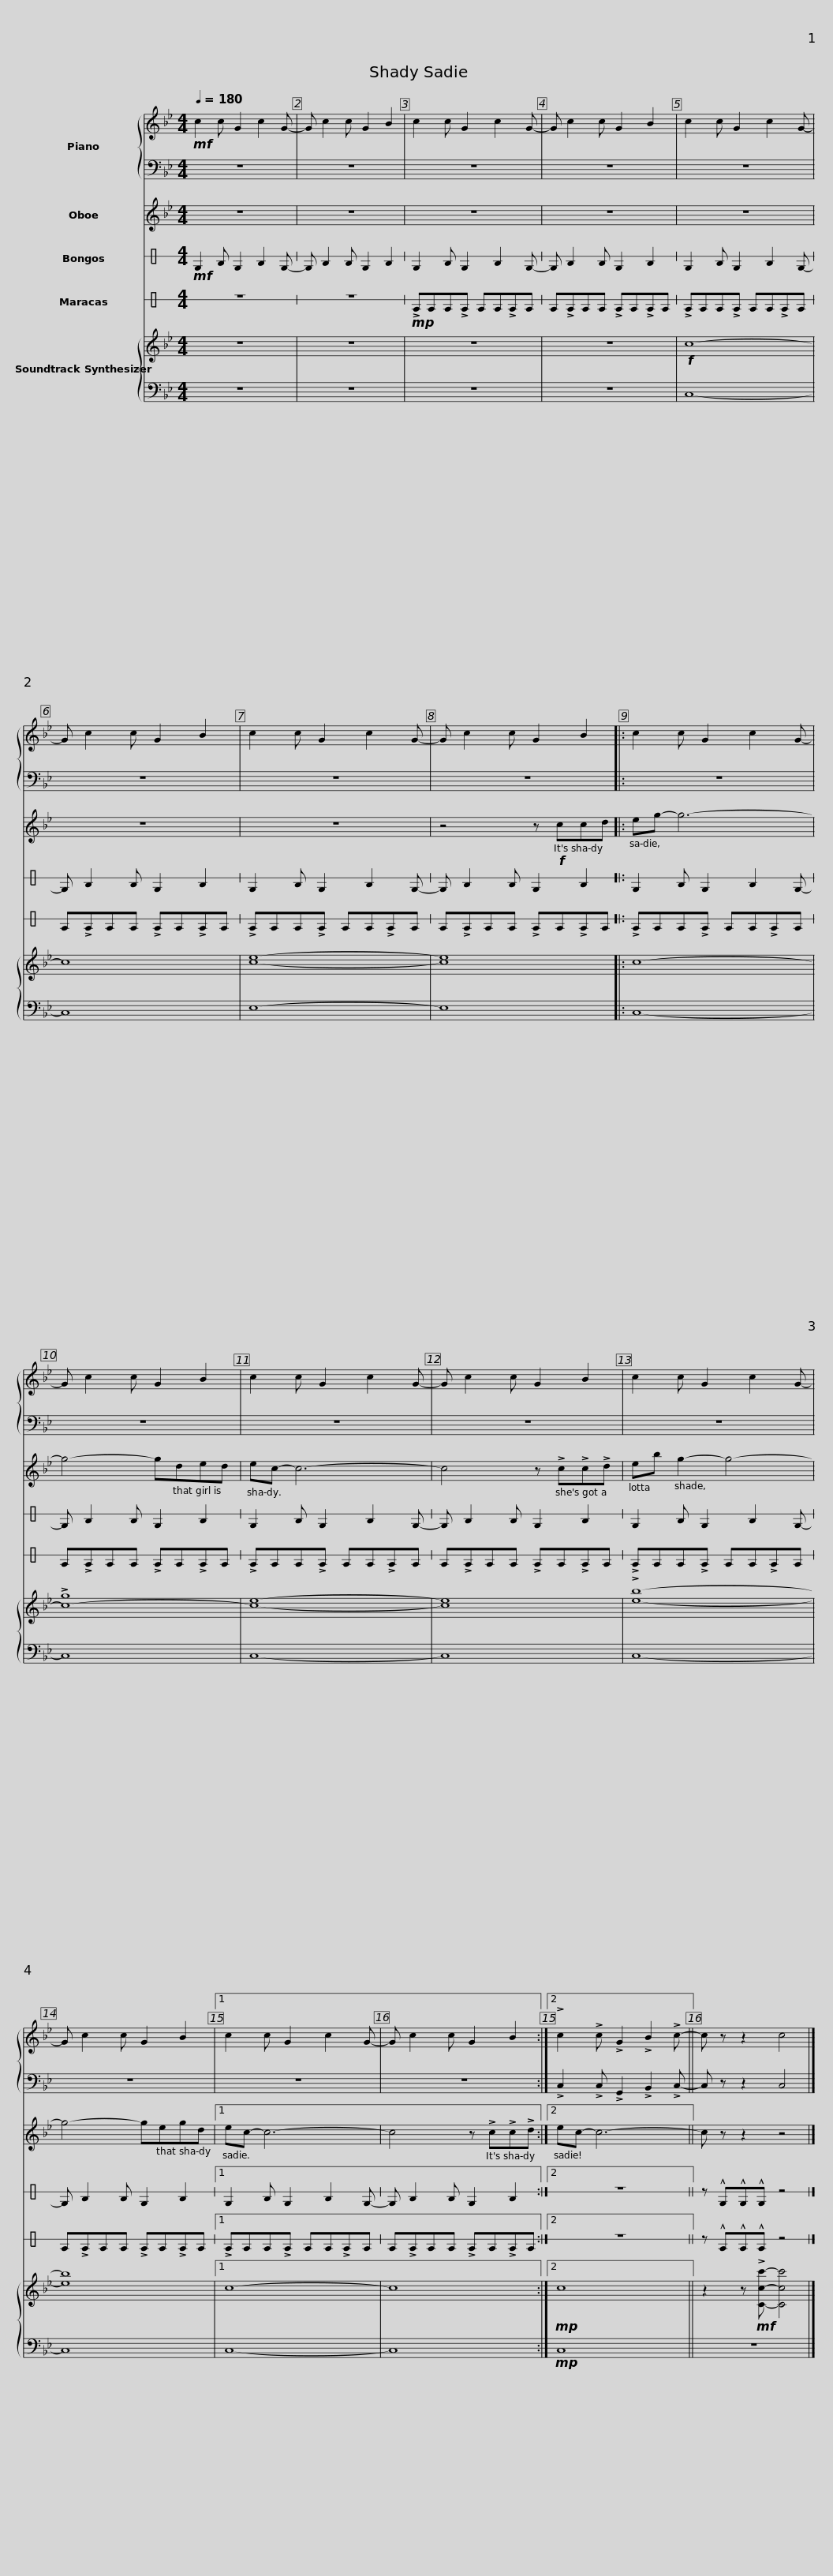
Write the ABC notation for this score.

X:1
%%score { 1 | 2 } 3 4 5 { 6 | 7 }
L:1/8
Q:1/4=180
M:4/4
I:linebreak $
K:Bb
V:1 treble
V:2 bass
V:3 treble
V:4 perc stafflines=1
K:none
V:5 perc stafflines=1
K:none
V:6 treble
V:7 bass
V:1
!mf! c2 c G2 c2 G- | G c2 c G2 B2 | c2 c G2 c2 G- | G c2 c G2 B2 |$ c2 c G2 c2 G- | %5
 G c2 c G2 B2 | c2 c G2 c2 G- | G c2 c G2 B2 |:$ c2 c G2 c2 G- | G c2 c G2 B2 | %10
 c2 c G2 c2 G- | G c2 c G2 B2 |$ c2 c G2 c2 G- | G c2 c G2 B2 |1 c2 c G2 c2 G- | %15
 G c2 c G2 B2 :|2$ !>!c2 !>!c !>!G2 !>!B2 !>!c- || c z z2 c4 |] %18
V:2
 z8 | z8 | z8 | z8 |$ z8 | %5
 z8 | z8 | z8 |:$ z8 | z8 | %10
 z8 | z8 |$ z8 | z8 |1 z8 | %15
 z8 :|2$ !>!C,2 !>!C, !>!G,,2 !>!B,,2 !>!C,- || C, z z2 C,4 |] %18
V:3
 z8 | z8 | z8 | z8 |$ z8 | %5
 z8 | z8 | z4 z!f! ccd |:$ eg- g6- | g4- gded | %10
 ec- c6- | c4 z !>!c!>!c!>!d |$ eb g2- g4- | g4- gegd |1 ec- c6- | %15
 c4 z !>!c!>!c!>!d :|2$ ec- c6- || c z z2 z4 |] %18
V:4
[K:C]!mf! D2 F D2 F2 D- | D F2 F D2 F2 | D2 F D2 F2 D- | D F2 F D2 F2 |$ D2 F D2 F2 D- | %5
 D F2 F D2 F2 | D2 F D2 F2 D- | D F2 F D2 F2 |:$ D2 F D2 F2 D- | D F2 F D2 F2 | %10
 D2 F D2 F2 D- | D F2 F D2 F2 |$ D2 F D2 F2 D- | D F2 F D2 F2 |1 D2 F D2 F2 D- | %15
 D F2 F D2 F2 :|2$ z8 || z !^!D!^!D!^!D z4 |] %18
V:5
[K:C] z8 | z8 |!mp! !>!EEE!>!E EE!>!EE | E!>!EEE !>!EE!>!EE |$ !>!EEE!>!E EE!>!EE | %5
 E!>!EEE !>!EE!>!EE | !>!EEE!>!E EE!>!EE | E!>!EEE !>!EE!>!EE |:$ !>!EEE!>!E EE!>!EE | E!>!EEE !>!EE!>!EE | %10
 !>!EEE!>!E EE!>!EE | E!>!EEE !>!EE!>!EE |$ !>!EEE!>!E EE!>!EE | E!>!EEE !>!EE!>!EE |1 !>!EEE!>!E EE!>!EE | %15
 E!>!EEE !>!EE!>!EE :|2$ z8 || z !^!E!^!E!^!E z4 |] %18
V:6
 z8 | z8 | z8 | z8 |$!f! c8- | %5
 c8 | [ce]8- | [ce]8 |:$ c8- | !>![c-g]8 | %10
 [ce]8- | [ce]8 |$ !>![eb]8- | [eb]8 |1 c8- | %15
 c8 :|2$!mp! c8 || z2 z!mf! !>![Ccc']- [Ccc']4 |] %18
V:7
 z8 | z8 | z8 | z8 |$ C,8- | %5
 C,8 | E,8- | E,8 |:$ C,8- | C,8 | %10
 C,8- | C,8 |$ C,8- | C,8 |1 C,8- | %15
 C,8 :|2$!mp! C,8 || z8 |] %18
